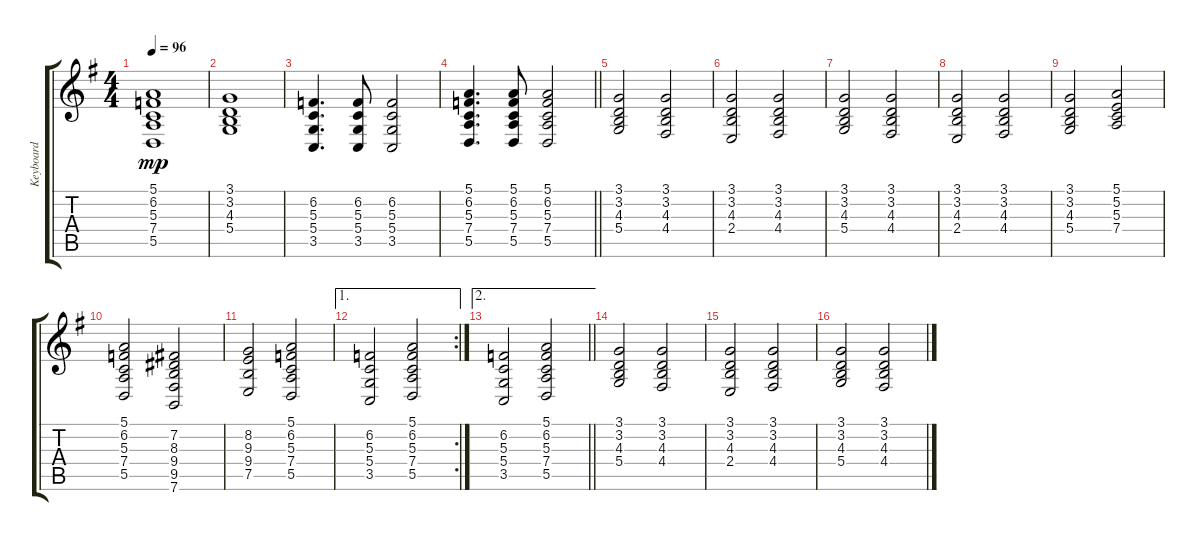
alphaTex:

\track ("Keyboard" "Keyboard") {instrument drawbarorgan}
\staff {score tabs}
\tuning (E4 B3 G3 D3 A2 E2) {hide}
\ts (4 4)
\tempo 96
\clef g2
\ks g
(5.1 6.2 5.3 7.4 5.5).1{dy mp} |
(3.1 3.2 4.3 5.4).1 |
(6.2 5.3 5.4 3.5).4{d} (6.2 5.3 5.4 3.5).8 (6.2 5.3 5.4 3.5).2 |
\barLineRight lightlight
(5.1 6.2 5.3 7.4 5.5).4{d} (5.1 6.2 5.3 7.4 5.5).8 (5.1 6.2 5.3 7.4 5.5).2 |
(3.1 3.2 4.3 5.4).2 (3.1 3.2 4.3 4.4).2 |
(3.1 3.2 4.3 2.4).2 (3.1 3.2 4.3 4.4).2 |
(3.1 3.2 4.3 5.4).2 (3.1 3.2 4.3 4.4).2 |
(3.1 3.2 4.3 2.4).2 (3.1 3.2 4.3 4.4).2 |
(3.1 3.2 4.3 5.4).2 (5.1 5.2 5.3 7.4).2 |
(5.1 6.2 5.3 7.4 5.5).2 (7.2 8.3 9.4 9.5 7.6).2 |
(8.2 9.3 9.4 7.5).2 (5.1 6.2 5.3 7.4 5.5).2 |
\ae 1
\rc 2
(6.2 5.3 5.4 3.5).2 (5.1 6.2 5.3 7.4 5.5).2 |
\ae 2
\barLineRight lightlight
(6.2 5.3 5.4 3.5).2 (5.1 6.2 5.3 7.4 5.5).2 |
(3.1 3.2 4.3 5.4).2 (3.1 3.2 4.3 4.4).2 |
(3.1 3.2 4.3 2.4).2 (3.1 3.2 4.3 4.4).2 |
(3.1 3.2 4.3 5.4).2 (3.1 3.2 4.3 4.4).2
